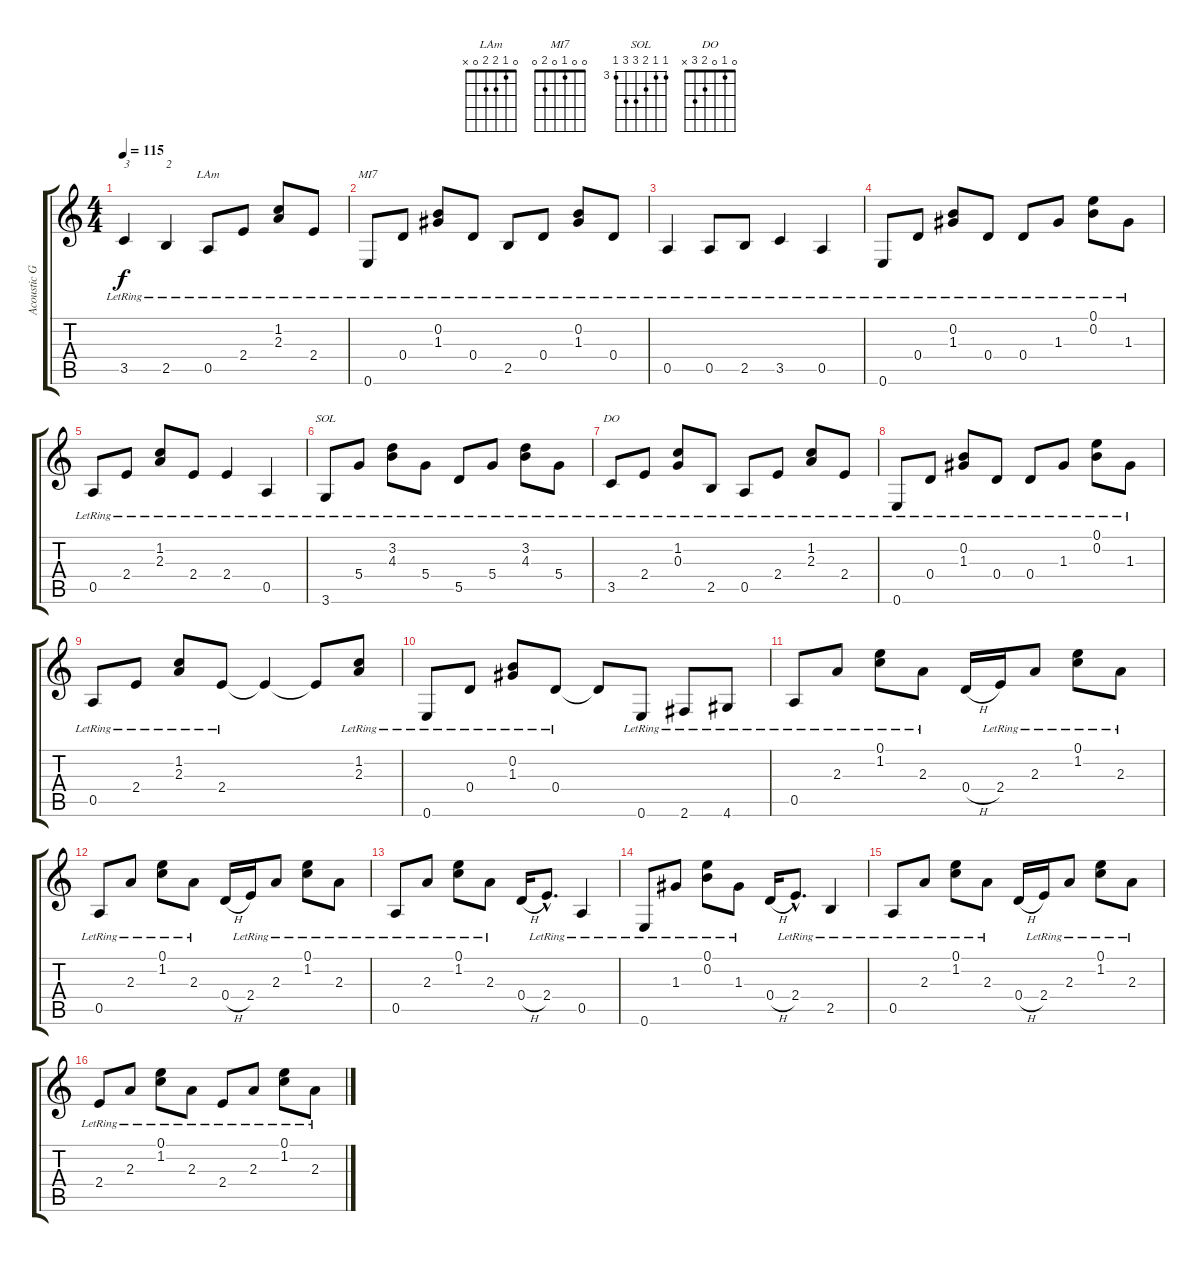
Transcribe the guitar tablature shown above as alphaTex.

\track ("Acoustic Guitar" "Acoustic G") {instrument acousticguitarnylon}
\staff {score tabs}
\tuning (E4 B3 G3 D3 A2 E2) {hide}
\chord ("LAm" 0 1 2 2 0 x)
\chord ("MI7" 0 0 1 0 2 0)
\chord ("SOL" 3 3 4 5 5 3) {firstfret 3}
\chord ("DO" 0 1 0 2 3 x)
\ts (4 4)
\tempo 115
\clef g2
\ks c
3.5{lr}.4{txt "3" dy f} 2.5{lr}.4{txt "2"} 0.5{lr}.8{ch "LAm"} 2.4{lr}.8 (1.2{lr} 2.3{lr}).8 2.4{lr}.8 |
0.6{lr}.8{ch "MI7"} 0.4{lr}.8 (0.2{lr} 1.3{lr}).8 0.4{lr}.8 2.5{lr}.8 0.4{lr}.8 (0.2{lr} 1.3{lr}).8 0.4{lr}.8 |
0.5{lr}.4 0.5{lr}.8 2.5{lr}.8 3.5{lr}.4 0.5{lr}.4 |
0.6{lr}.8 0.4{lr}.8 (0.2{lr} 1.3{lr}).8 0.4{lr}.8 0.4{lr}.8 1.3{lr}.8 (0.1{lr} 0.2{lr}).8 1.3{lr}.8 |
0.5{lr}.8 2.4{lr}.8 (1.2{lr} 2.3{lr}).8 2.4{lr}.8 2.4{lr}.4 0.5{lr}.4 |
3.6{lr}.8{ch "SOL"} 5.4{lr}.8 (3.2{lr} 4.3{lr}).8 5.4{lr}.8 5.5{lr}.8 5.4{lr}.8 (3.2{lr} 4.3{lr}).8 5.4{lr}.8 |
3.5{lr}.8{ch "DO"} 2.4{lr}.8 (1.2{lr} 0.3{lr}).8 2.5{lr}.8 0.5{lr}.8 2.4{lr}.8 (1.2{lr} 2.3{lr}).8 2.4{lr}.8 |
0.6{lr}.8 0.4{lr}.8 (0.2{lr} 1.3{lr}).8 0.4{lr}.8 0.4{lr}.8 1.3{lr}.8 (0.1{lr} 0.2{lr}).8 1.3{lr}.8 |
0.5{lr}.8 2.4{lr}.8 (1.2{lr} 2.3{lr}).8 2.4{lr}.8 2.4{t}.4 2.4{t}.8 (1.2{lr} 2.3{lr}).8 |
0.6{lr}.8 0.4{lr}.8 (0.2{lr} 1.3{lr}).8 0.4{lr}.8 0.4{t}.8 0.6{lr}.8 2.6{lr}.8 4.6{lr}.8 |
0.5{lr}.8 2.3{lr}.8 (0.1{lr} 1.2{lr}).8 2.3{lr}.8 0.4{h}.16 2.4{lr}.16 2.3{lr}.8 (0.1{lr} 1.2{lr}).8 2.3{lr}.8 |
0.5{lr}.8 2.3{lr}.8 (0.1{lr} 1.2{lr}).8 2.3{lr}.8 0.4{h}.16 2.4{lr}.16 2.3{lr}.8 (0.1{lr} 1.2{lr}).8 2.3{lr}.8 |
0.5{lr}.8 2.3{lr}.8 (0.1{lr} 1.2{lr}).8 2.3{lr}.8 0.4{h}.16 2.4{hac lr}.8{d} 0.5{lr}.4 |
0.6{lr}.8 1.3{lr}.8 (0.1{lr} 0.2{lr}).8 1.3{lr}.8 0.4{h}.16 2.4{hac lr}.8{d} 2.5{lr}.4 |
0.5{lr}.8 2.3{lr}.8 (0.1{lr} 1.2{lr}).8 2.3{lr}.8 0.4{h}.16 2.4{lr}.16 2.3{lr}.8 (0.1{lr} 1.2{lr}).8 2.3{lr}.8 |
2.4{lr}.8 2.3{lr}.8 (0.1{lr} 1.2{lr}).8 2.3{lr}.8 2.4{lr}.8 2.3{lr}.8 (0.1{lr} 1.2{lr}).8 2.3{lr}.8
